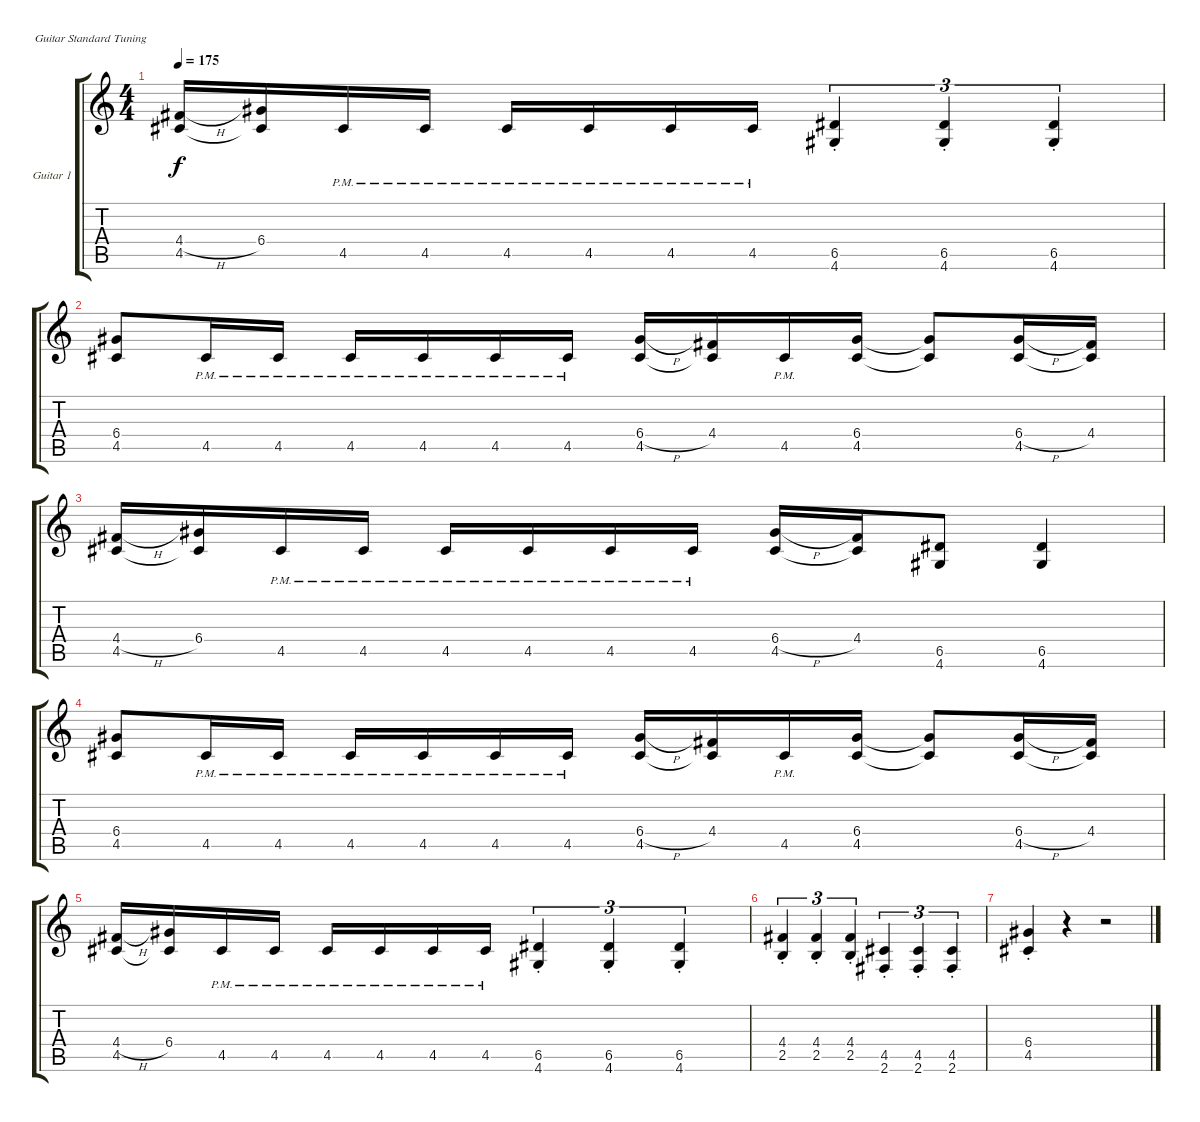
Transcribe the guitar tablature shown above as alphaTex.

\bracketExtendMode groupsimilarinstruments
\firstSystemTrackNameOrientation horizontal
\otherSystemsTrackNameOrientation horizontal
\track ("Guitar 1" "Guitar 1") {instrument overdrivenguitar}
\staff {score tabs}
\tuning (E4 B3 G3 D3 A2 E2)
\ts (4 4)
\tempo 175
\clef g2
\ks c
(4.4{h} 4.5).16{dy f} (6.4 4.5{t}).16 4.5{pm}.16 4.5{pm}.16 4.5{pm}.16 4.5{pm}.16 4.5{pm}.16 4.5{pm}.16 (6.5{st} 4.6{st}).4{tu (3 2)} (6.5{st} 4.6{st}).4{tu (3 2)} (6.5{st} 4.6{st}).4{tu (3 2)} |
(6.4 4.5).8 4.5{pm}.16 4.5{pm}.16 4.5{pm}.16 4.5{pm}.16 4.5{pm}.16 4.5{pm}.16 (6.4{h} 4.5).16 (4.4 4.5{t}).16 4.5{pm}.16 (6.4 4.5).16 (6.4{t} 4.5{t}).8 (6.4{h} 4.5).16 (4.4 4.5{t}).16 |
(4.4{h} 4.5).16 (6.4 4.5{t}).16 4.5{pm}.16 4.5{pm}.16 4.5{pm}.16 4.5{pm}.16 4.5{pm}.16 4.5{pm}.16 (6.4{h} 4.5).16 (4.4 4.5{t}).16 (6.5 4.6).8 (6.5 4.6).4 |
(6.4 4.5).8 4.5{pm}.16 4.5{pm}.16 4.5{pm}.16 4.5{pm}.16 4.5{pm}.16 4.5{pm}.16 (6.4{h} 4.5).16 (4.4 4.5{t}).16 4.5{pm}.16 (6.4 4.5).16 (6.4{t} 4.5{t}).8 (6.4{h} 4.5).16 (4.4 4.5{t}).16 |
(4.4{h} 4.5).16 (6.4 4.5{t}).16 4.5{pm}.16 4.5{pm}.16 4.5{pm}.16 4.5{pm}.16 4.5{pm}.16 4.5{pm}.16 (6.5{st} 4.6{st}).4{tu (3 2)} (6.5{st} 4.6{st}).4{tu (3 2)} (6.5{st} 4.6{st}).4{tu (3 2)} |
(4.4{st} 2.5{st}).4{tu (3 2)} (4.4{st} 2.5{st}).4{tu (3 2)} (4.4{st} 2.5{st}).4{tu (3 2)} (4.5{st} 2.6{st}).4{tu (3 2)} (4.5{st} 2.6{st}).4{tu (3 2)} (4.5{st} 2.6{st}).4{tu (3 2)} |
(6.4{st} 4.5{st}).4 r.4 r.2
